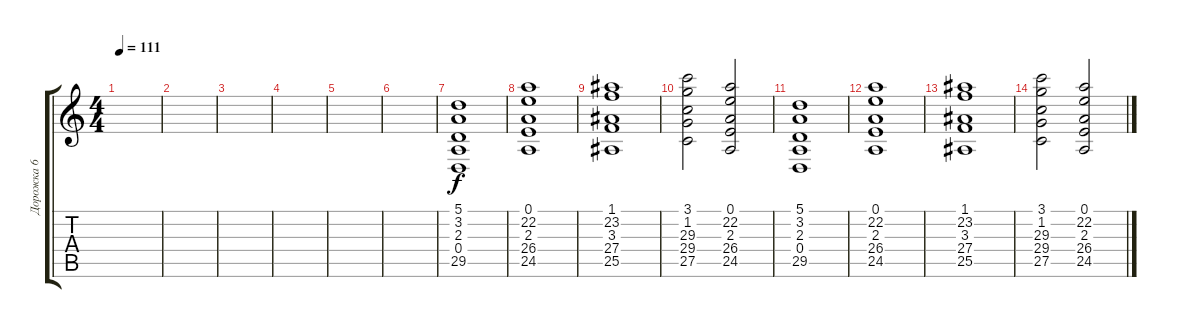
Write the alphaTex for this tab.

\track ("Дорожка 6" "Дорожка 6") {instrument stringensemble1}
\staff {score tabs}
\tuning (E4 B3 G3 D3 A2 D2) {hide}
\ts (4 4)
\tempo 111
\clef g2
\ks c
|
|
|
|
|
|
(5.1 3.2 2.3 0.4 29.5).1 |
(0.1 22.2 2.3 26.4 24.5).1 |
(1.1 23.2 3.3 27.4 25.5).1 |
(3.1 1.2 29.3 29.4 27.5).2 (0.1 22.2 2.3 26.4 24.5).2 |
(5.1 3.2 2.3 0.4 29.5).1 |
(0.1 22.2 2.3 26.4 24.5).1 |
(1.1 23.2 3.3 27.4 25.5).1 |
(3.1 1.2 29.3 29.4 27.5).2 (0.1 22.2 2.3 26.4 24.5).2
